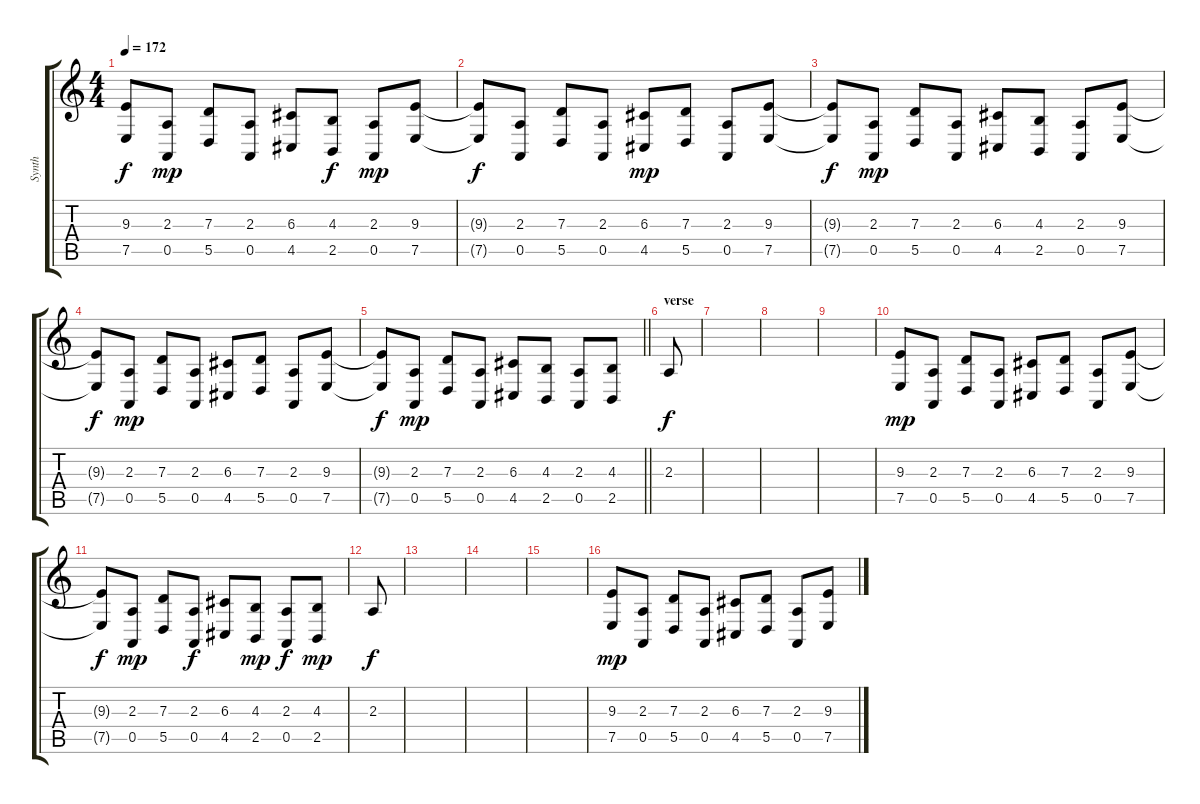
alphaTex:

\track ("Synth" "Synth") {instrument lead2sawtooth}
\staff {score tabs}
\tuning (E4 B3 G3 D3 A2 D2) {hide}
\ts (4 4)
\tempo 172
\clef g2
\ks c
(9.3{t} 7.5{t}).8{dy f} (2.3 0.5).8{dy mp} (7.3 5.5).8 (2.3 0.5).8 (6.3 4.5).8 (4.3 2.5).8{dy f} (2.3 0.5).8{dy mp} (9.3 7.5).8 |
(9.3{t} 7.5{t}).8{dy f} (2.3 0.5).8 (7.3 5.5).8 (2.3 0.5).8 (6.3 4.5).8{dy mp} (7.3 5.5).8 (2.3 0.5).8 (9.3 7.5).8 |
(9.3{t} 7.5{t}).8{dy f} (2.3 0.5).8{dy mp} (7.3 5.5).8 (2.3 0.5).8 (6.3 4.5).8 (4.3 2.5).8 (2.3 0.5).8 (9.3 7.5).8 |
(9.3{t} 7.5{t}).8{dy f} (2.3 0.5).8{dy mp} (7.3 5.5).8 (2.3 0.5).8 (6.3 4.5).8 (7.3 5.5).8 (2.3 0.5).8 (9.3 7.5).8 |
\barLineRight lightlight
(9.3{t} 7.5{t}).8{dy f} (2.3 0.5).8{dy mp} (7.3 5.5).8 (2.3 0.5).8 (6.3 4.5).8 (4.3 2.5).8 (2.3 0.5).8 (4.3 2.5).8 |
\section ("" "verse")
2.3.8{dy f} |
|
|
|
(9.3 7.5).8{dy mp} (2.3 0.5).8 (7.3 5.5).8 (2.3 0.5).8 (6.3 4.5).8 (7.3 5.5).8 (2.3 0.5).8 (9.3 7.5).8 |
(9.3{t} 7.5{t}).8{dy f} (2.3 0.5).8{dy mp} (7.3 5.5).8 (2.3 0.5).8{dy f} (6.3 4.5).8 (4.3 2.5).8{dy mp} (2.3 0.5).8{dy f} (4.3 2.5).8{dy mp} |
2.3.8{dy f} |
|
|
|
(9.3 7.5).8{dy mp} (2.3 0.5).8 (7.3 5.5).8 (2.3 0.5).8 (6.3 4.5).8 (7.3 5.5).8 (2.3 0.5).8 (9.3 7.5).8
